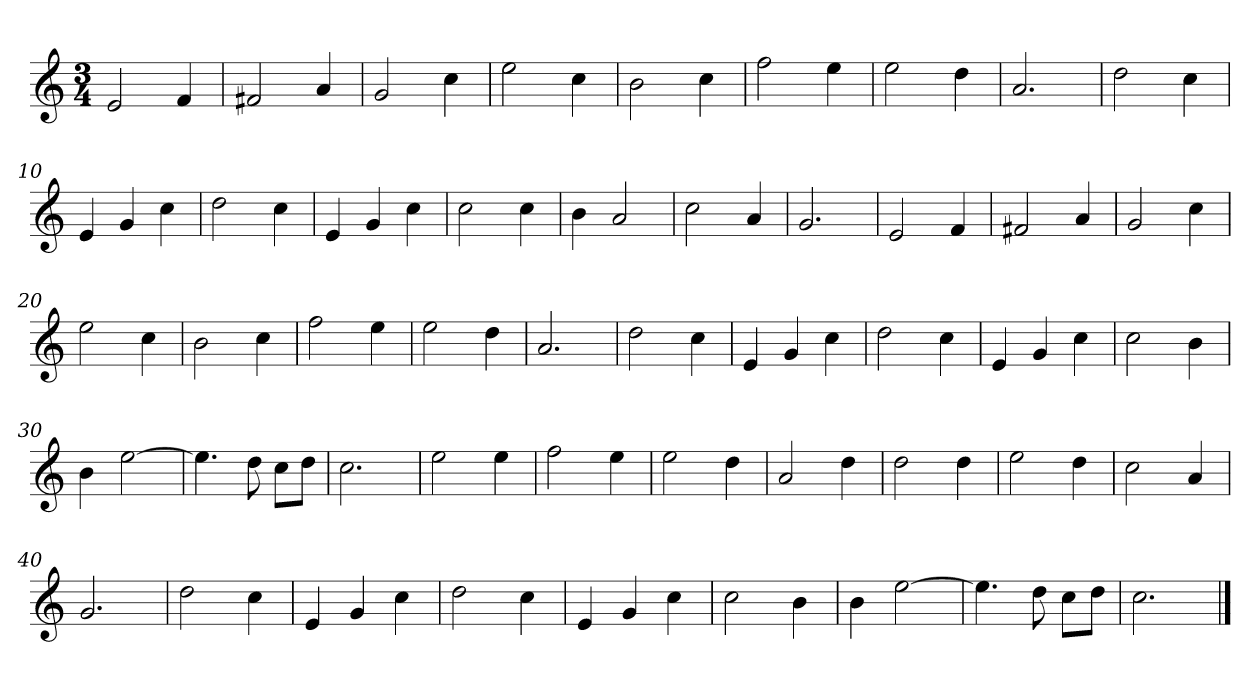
**kern
*part1
*staff1
*M3/4
*MM84
=1
2e
4f
=2
2f#X
4a
=3
2g
4cc
=4
2ee
4cc
=5
2b
4cc
=6
2ff
4ee
=7
2ee
4dd
=8
2.a
=9
2dd
4cc
=10
4e
4g
4cc
=11
2dd
4cc
=12
4e
4g
4cc
=13
2cc
4cc
=14
4b
2a
=15
2cc
4a
=16
2.g
=17
2e
4f
=18
2f#X
4a
=19
2g
4cc
=20
2ee
4cc
=21
2b
4cc
=22
2ff
4ee
=23
2ee
4dd
=24
2.a
=25
2dd
4cc
=26
4e
4g
4cc
=27
2dd
4cc
=28
4e
4g
4cc
=29
2cc
4b
=30
4b
[2ee
=31
4.ee]
8dd
8ccL
8ddJ
=32
2.cc
=33
2ee
4ee
=34
2ff
4ee
=35
2ee
4dd
=36
2a
4dd
=37
2dd
4dd
=38
2ee
4dd
=39
2cc
4a
=40
2.g
=41
2dd
4cc
=42
4e
4g
4cc
=43
2dd
4cc
=44
4e
4g
4cc
=45
2cc
4b
=46
4b
[2ee
=47
4.ee]
8dd
8ccL
8ddJ
=48
2.cc
==
*-
